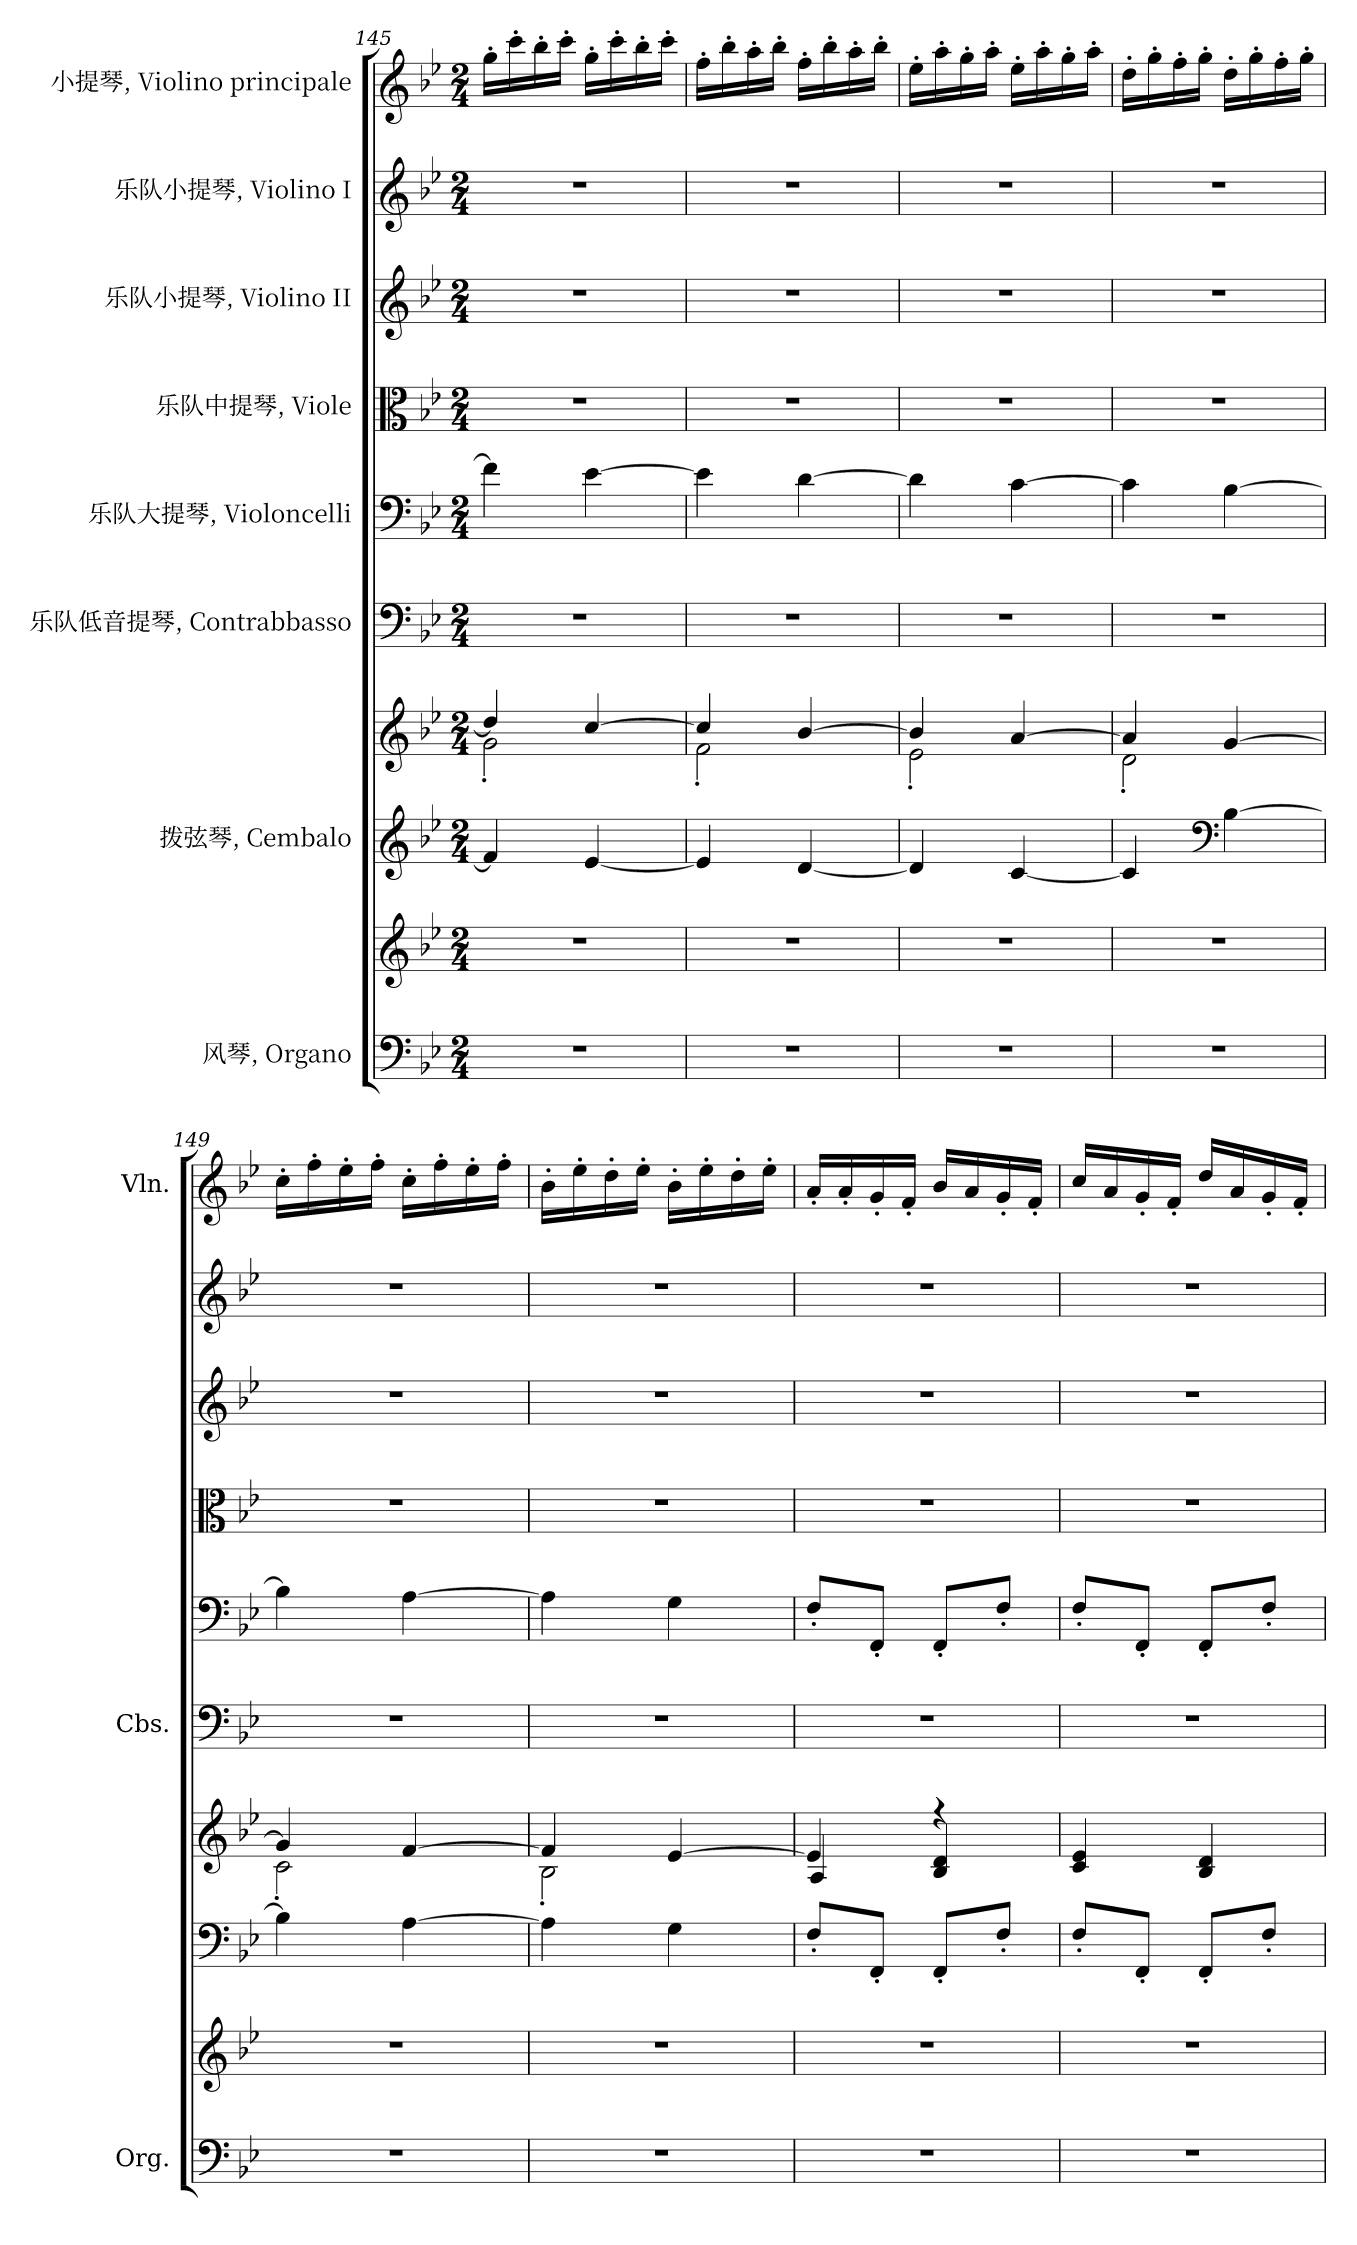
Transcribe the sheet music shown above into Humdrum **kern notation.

**kern	**kern	**kern	**kern	**kern	**kern	**kern	**kern	**kern	**kern
*part8	*part8	*part7	*part7	*part6	*part5	*part4	*part3	*part2	*part1
*staff10	*staff9	*staff8	*staff7	*staff6	*staff5	*staff4	*staff3	*staff2	*staff1
*I"风琴, Organo	*	*I"拨弦琴, Cembalo	*	*I"乐队低音提琴, Contrabbasso	*I"乐队大提琴, Violoncelli	*I"乐队中提琴, Viole	*I"乐队小提琴, Violino II	*I"乐队小提琴, Violino I	*I"小提琴, Violino principale
*I'Org.	*	*	*	*I'Cbs.	*	*	*	*	*I'Vln.
*clefF4	*clefG2	*clefG2	*clefG2	*clefF4	*clefF4	*clefC3	*clefG2	*clefG2	*clefG2
*	*	*	*	*ITrd7c12	*	*	*	*	*
*k[b-e-]	*k[b-e-]	*k[b-e-]	*k[b-e-]	*k[b-e-]	*k[b-e-]	*k[b-e-]	*k[b-e-]	*k[b-e-]	*k[b-e-]
*M2/4	*M2/4	*M2/4	*M2/4	*M2/4	*M2/4	*M2/4	*M2/4	*M2/4	*M2/4
=145	=145	=145	=145	=145	=145	=145	=145	=145	=145
*	*	*	*^	*	*	*	*	*	*
2r	2r	4f/]	4dd/]	2g'\	2r	4f\]	2r	2r	2r	16gg'\LL
.	.	.	.	.	.	.	.	.	.	16ccc'\
.	.	.	.	.	.	.	.	.	.	16bb-'\
.	.	.	.	.	.	.	.	.	.	16ccc'\JJ
.	.	[4e-/	[4cc/	.	.	[4e-\	.	.	.	16gg'\LL
.	.	.	.	.	.	.	.	.	.	16ccc'\
.	.	.	.	.	.	.	.	.	.	16bb-'\
.	.	.	.	.	.	.	.	.	.	16ccc'\JJ
!!LO:PB:g=z
=146	=146	=146	=146	=146	=146	=146	=146	=146	=146	=146
2r	2r	4e-/]	4cc/]	2f'\	2r	4e-\]	2r	2r	2r	16ff'\LL
.	.	.	.	.	.	.	.	.	.	16bb-'\
.	.	.	.	.	.	.	.	.	.	16aa'\
.	.	.	.	.	.	.	.	.	.	16bb-'\JJ
.	.	[4d/	[4b-/	.	.	[4d\	.	.	.	16ff'\LL
.	.	.	.	.	.	.	.	.	.	16bb-'\
.	.	.	.	.	.	.	.	.	.	16aa'\
.	.	.	.	.	.	.	.	.	.	16bb-'\JJ
=147	=147	=147	=147	=147	=147	=147	=147	=147	=147	=147
2r	2r	4d/]	4b-/]	2e-'\	2r	4d\]	2r	2r	2r	16ee-'\LL
.	.	.	.	.	.	.	.	.	.	16aa'\
.	.	.	.	.	.	.	.	.	.	16gg'\
.	.	.	.	.	.	.	.	.	.	16aa'\JJ
.	.	[4c/	[4a/	.	.	[4c\	.	.	.	16ee-'\LL
.	.	.	.	.	.	.	.	.	.	16aa'\
.	.	.	.	.	.	.	.	.	.	16gg'\
.	.	.	.	.	.	.	.	.	.	16aa'\JJ
=148	=148	=148	=148	=148	=148	=148	=148	=148	=148	=148
2r	2r	4c/]	4a/]	2d'\	2r	4c\]	2r	2r	2r	16dd'\LL
.	.	.	.	.	.	.	.	.	.	16gg'\
.	.	.	.	.	.	.	.	.	.	16ff'\
.	.	.	.	.	.	.	.	.	.	16gg'\JJ
*	*	*clefF4	*	*	*	*	*	*	*	*
.	.	[4B-\	[4g/	.	.	[4B-\	.	.	.	16dd'\LL
.	.	.	.	.	.	.	.	.	.	16gg'\
.	.	.	.	.	.	.	.	.	.	16ff'\
.	.	.	.	.	.	.	.	.	.	16gg'\JJ
=149	=149	=149	=149	=149	=149	=149	=149	=149	=149	=149
2r	2r	4B-\]	4g/]	2c'\	2r	4B-\]	2r	2r	2r	16cc'\LL
.	.	.	.	.	.	.	.	.	.	16ff'\
.	.	.	.	.	.	.	.	.	.	16ee-'\
.	.	.	.	.	.	.	.	.	.	16ff'\JJ
.	.	[4A\	[4f/	.	.	[4A\	.	.	.	16cc'\LL
.	.	.	.	.	.	.	.	.	.	16ff'\
.	.	.	.	.	.	.	.	.	.	16ee-'\
.	.	.	.	.	.	.	.	.	.	16ff'\JJ
!!LO:PB:g=z
=150	=150	=150	=150	=150	=150	=150	=150	=150	=150	=150
2r	2r	4A\]	4f/]	2B-'\	2r	4A\]	2r	2r	2r	16b-'\LL
.	.	.	.	.	.	.	.	.	.	16ee-'\
.	.	.	.	.	.	.	.	.	.	16dd'\
.	.	.	.	.	.	.	.	.	.	16ee-'\JJ
.	.	4G\	[4e-/	.	.	4G\	.	.	.	16b-'\LL
.	.	.	.	.	.	.	.	.	.	16ee-'\
.	.	.	.	.	.	.	.	.	.	16dd'\
.	.	.	.	.	.	.	.	.	.	16ee-'\JJ
=151	=151	=151	=151	=151	=151	=151	=151	=151	=151	=151
2r	2r	8F'/L	4e-/]	4A/	2r	8F'/L	2r	2r	2r	16a'/LL
.	.	.	.	.	.	.	.	.	.	16a'/
.	.	8FF'/J	.	.	.	8FF'/J	.	.	.	16g'/
.	.	.	.	.	.	.	.	.	.	16f'/JJ
.	.	8FF'/L	4r	4B-/ 4d/	.	8FF'/L	.	.	.	16b-/LL
.	.	.	.	.	.	.	.	.	.	16a/
.	.	8F'/J	.	.	.	8F'/J	.	.	.	16g'/
.	.	.	.	.	.	.	.	.	.	16f'/JJ
*	*	*	*v	*v	*	*	*	*	*	*
=152	=152	=152	=152	=152	=152	=152	=152	=152	=152
2r	2r	8F'/L	4c/ 4e-/	2r	8F'/L	2r	2r	2r	16cc/LL
.	.	.	.	.	.	.	.	.	16a/
.	.	8FF'/J	.	.	8FF'/J	.	.	.	16g'/
.	.	.	.	.	.	.	.	.	16f'/JJ
.	.	8FF'/L	4B-/ 4d/	.	8FF'/L	.	.	.	16dd/LL
.	.	.	.	.	.	.	.	.	16a/
.	.	8F'/J	.	.	8F'/J	.	.	.	16g'/
.	.	.	.	.	.	.	.	.	16f'/JJ
=	=	=	=	=	=	=	=	=	=
*-	*-	*-	*-	*-	*-	*-	*-	*-	*-
